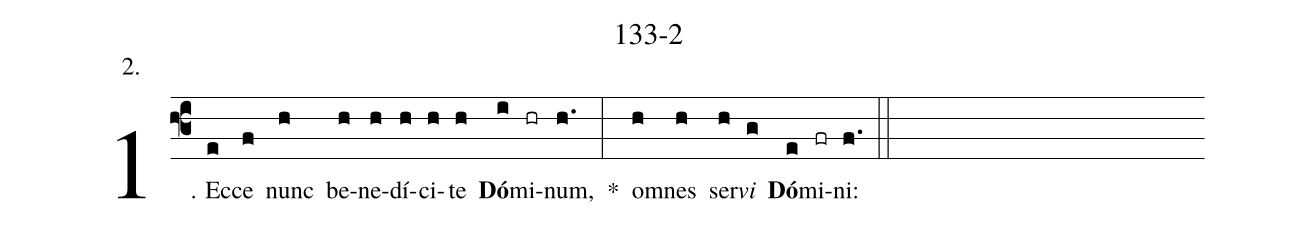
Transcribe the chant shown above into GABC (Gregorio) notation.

name: 133-2;
annotation: 2.;
%%
(f3)1. Ec(e)ce(f) nunc(h) be(h)ne(h)dí(h)ci(h)te(h) <b>Dó</b>(i)mi(hr)num,(h.) *(:) om(h)nes(h) ser(h)<i>vi</i>(g) <b>Dó</b>(e)mi(fr)ni:(f.) (::)
